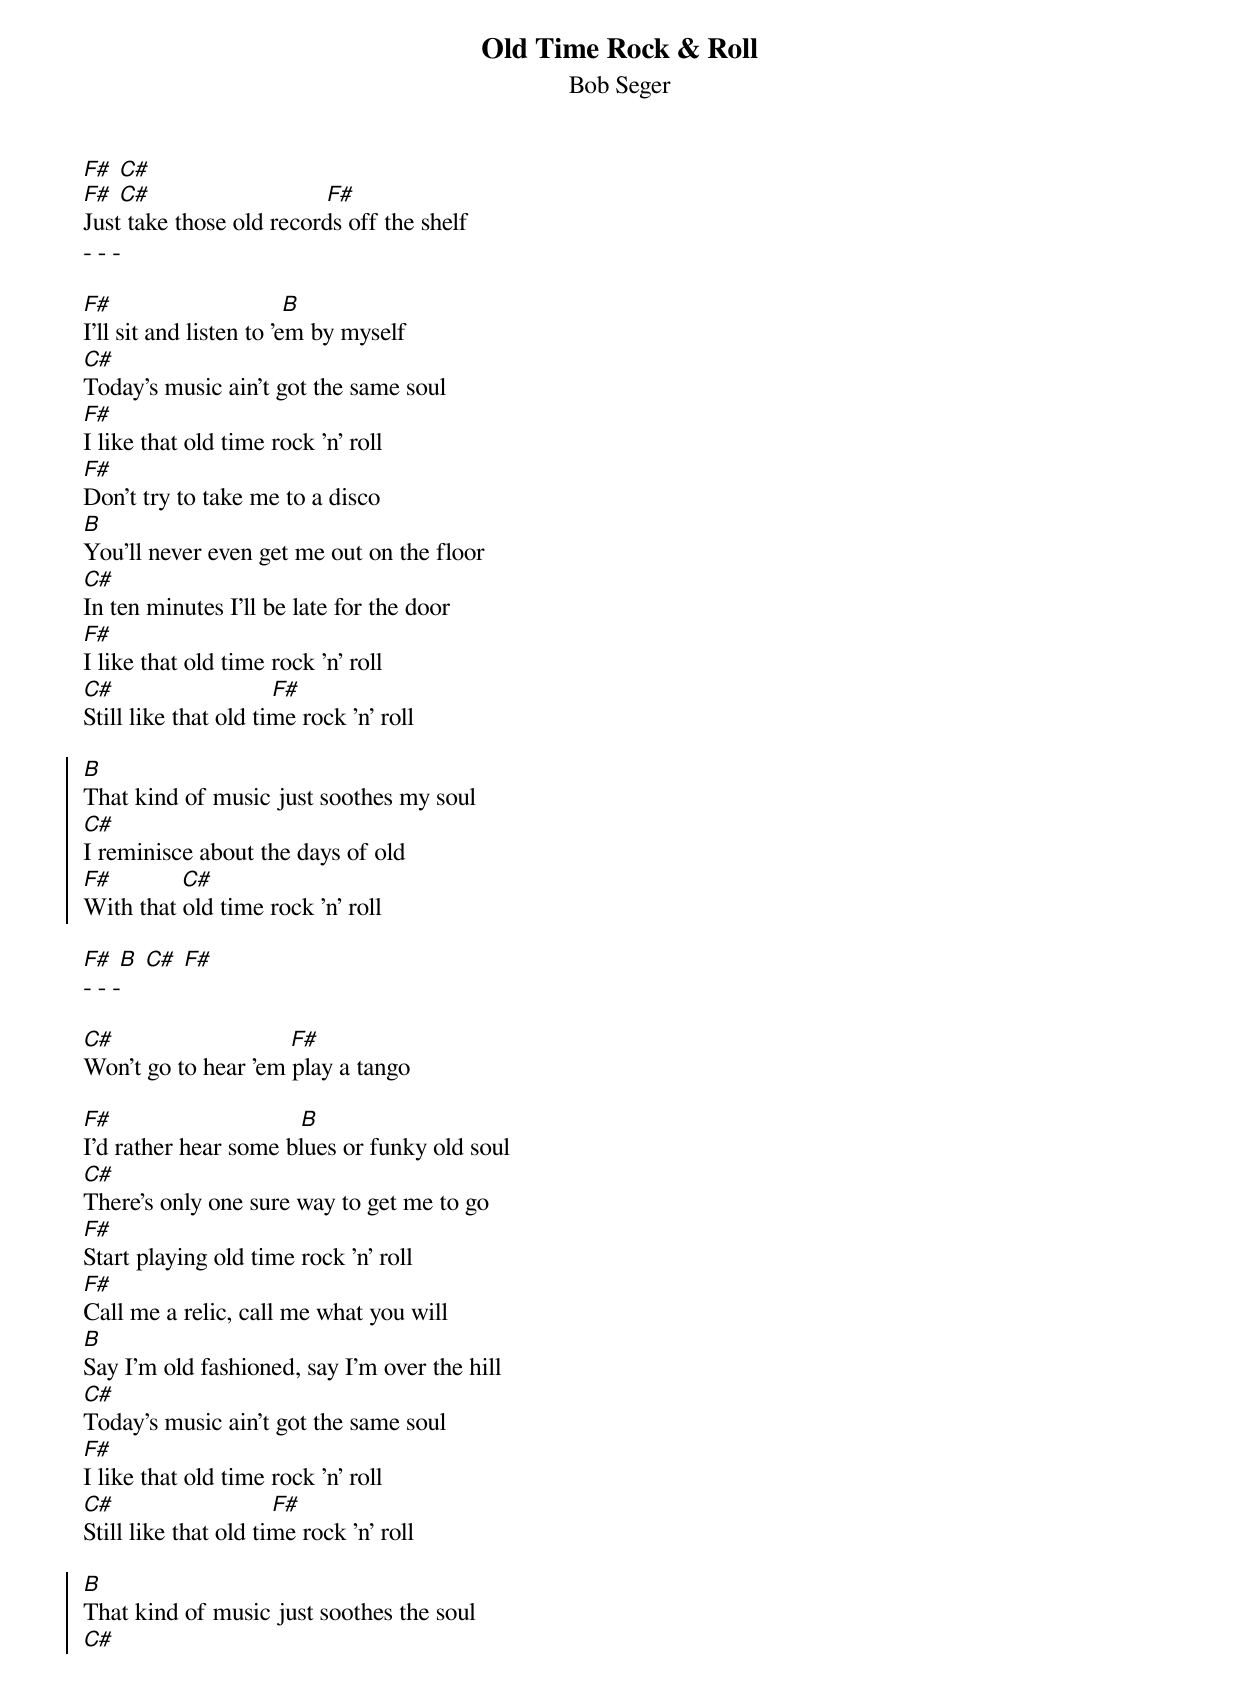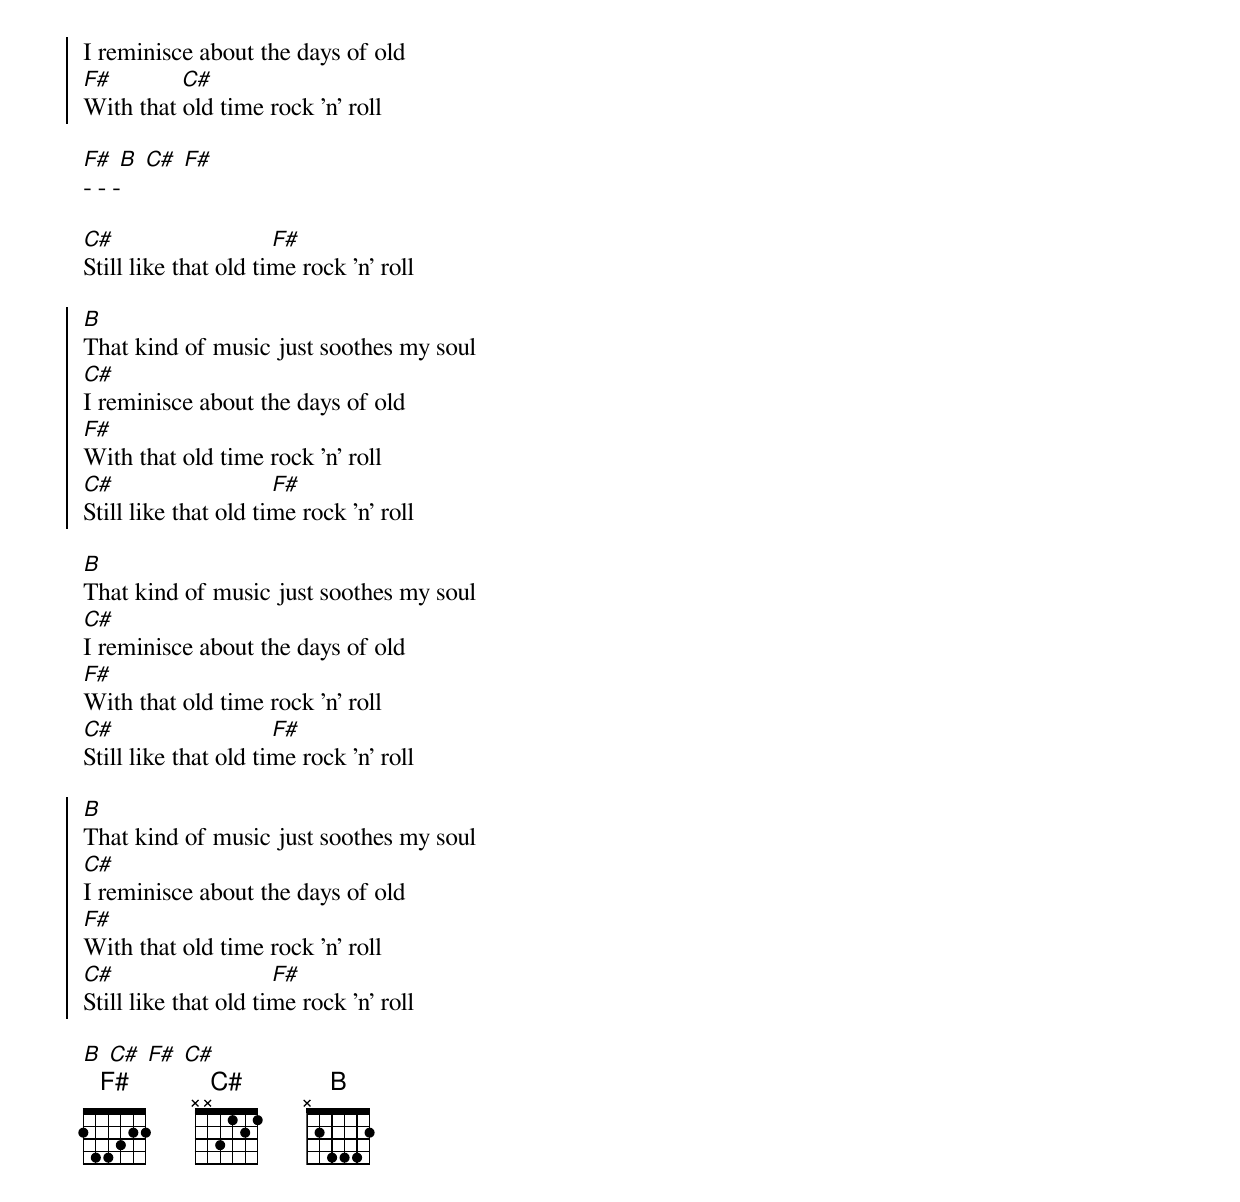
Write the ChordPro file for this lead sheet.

{t: Old Time Rock & Roll}
{st: Bob Seger}
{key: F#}
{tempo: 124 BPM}
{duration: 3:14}

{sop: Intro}
[F#] [C#]
[F#] [C#]                            [F#]
Just take those old records off the shelf
- - -
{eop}

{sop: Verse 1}
[F#]                           [B]
I'll sit and listen to 'em by myself
[C#]
Today's music ain't got the same soul
[F#]
I like that old time rock 'n' roll
[F#]
Don't try to take me to a disco
[B]
You'll never even get me out on the floor
[C#]
In ten minutes I'll be late for the door
[F#]
I like that old time rock 'n' roll
[C#]                         [F#]
Still like that old time rock 'n' roll
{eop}

{soc}
[B]
That kind of music just soothes my soul
[C#]
I reminisce about the days of old
[F#]           [C#]
With that old time rock 'n' roll
{eoc}

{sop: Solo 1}
[F#] [B] [C#] [F#]
- - -
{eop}

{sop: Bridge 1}
[C#]                            [F#]
Won't go to hear 'em play a tango
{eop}

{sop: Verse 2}
[F#]                              [B]
I'd rather hear some blues or funky old soul
[C#]
There's only one sure way to get me to go
[F#]
Start playing old time rock 'n' roll
[F#]
Call me a relic, call me what you will
[B]
Say I'm old fashioned, say I'm over the hill
[C#]
Today's music ain't got the same soul
[F#]
I like that old time rock 'n' roll
[C#]                         [F#]
Still like that old time rock 'n' roll
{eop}

{soc}
[B]
That kind of music just soothes the soul
[C#]
I reminisce about the days of old
[F#]           [C#]
With that old time rock 'n' roll
{eoc}

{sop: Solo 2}
[F#] [B] [C#] [F#]
- - -
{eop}

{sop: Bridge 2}
[C#]                         [F#]
Still like that old time rock 'n' roll
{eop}

{soc}
[B]
That kind of music just soothes my soul
[C#]
I reminisce about the days of old
[F#]
With that old time rock 'n' roll
[C#]                         [F#]
Still like that old time rock 'n' roll
{eoc}

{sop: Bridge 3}
[B]
That kind of music just soothes my soul
[C#]
I reminisce about the days of old
[F#]
With that old time rock 'n' roll
[C#]                         [F#]
Still like that old time rock 'n' roll
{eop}

{soc}
[B]
That kind of music just soothes my soul
[C#]
I reminisce about the days of old
[F#]
With that old time rock 'n' roll
[C#]                         [F#]
Still like that old time rock 'n' roll
{eoc}

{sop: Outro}
[B] [C#] [F#] [C#]
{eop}
